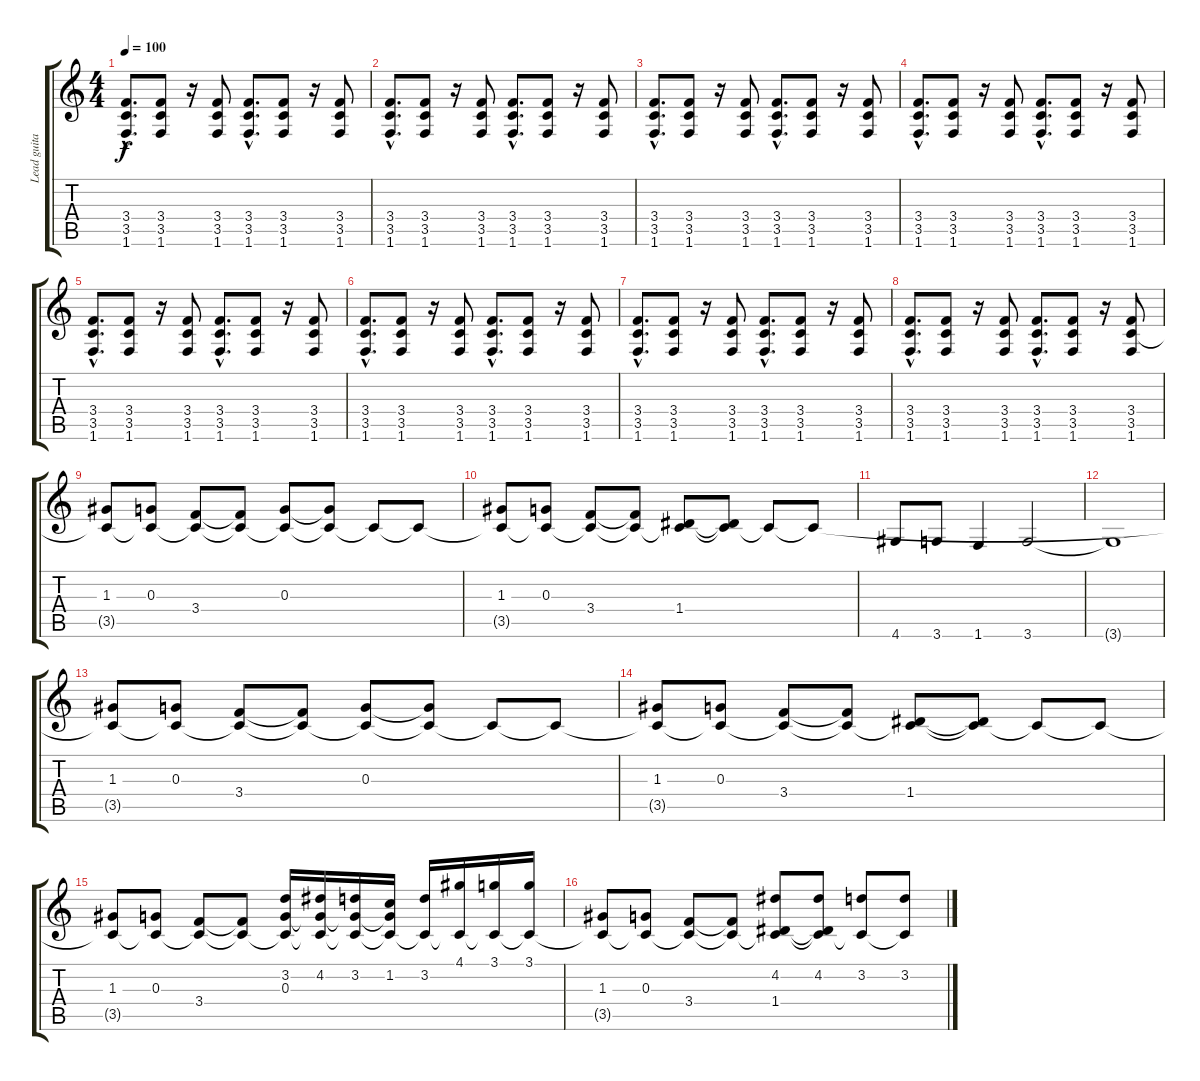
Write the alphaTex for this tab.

\track ("Lead guitar" "Lead guita") {instrument distortionguitar}
\staff {score tabs}
\tuning (E4 B3 G3 D3 A2 E2) {hide}
\ts (4 4)
\tempo 100
\clef g2
\ks c
(3.4{hac} 3.5{hac} 1.6{hac}).8{d dy f} (3.4 3.5 1.6).8 r.16 (3.4 3.5 1.6).8 (3.4{hac} 3.5{hac} 1.6{hac}).8{d} (3.4 3.5 1.6).8 r.16 (3.4 3.5 1.6).8 |
(3.4{hac} 3.5{hac} 1.6{hac}).8{d} (3.4 3.5 1.6).8 r.16 (3.4 3.5 1.6).8 (3.4{hac} 3.5{hac} 1.6{hac}).8{d} (3.4 3.5 1.6).8 r.16 (3.4 3.5 1.6).8 |
(3.4{hac} 3.5{hac} 1.6{hac}).8{d} (3.4 3.5 1.6).8 r.16 (3.4 3.5 1.6).8 (3.4{hac} 3.5{hac} 1.6{hac}).8{d} (3.4 3.5 1.6).8 r.16 (3.4 3.5 1.6).8 |
(3.4{hac} 3.5{hac} 1.6{hac}).8{d} (3.4 3.5 1.6).8 r.16 (3.4 3.5 1.6).8 (3.4{hac} 3.5{hac} 1.6{hac}).8{d} (3.4 3.5 1.6).8 r.16 (3.4 3.5 1.6).8 |
(3.4{hac} 3.5{hac} 1.6{hac}).8{d} (3.4 3.5 1.6).8 r.16 (3.4 3.5 1.6).8 (3.4{hac} 3.5{hac} 1.6{hac}).8{d} (3.4 3.5 1.6).8 r.16 (3.4 3.5 1.6).8 |
(3.4{hac} 3.5{hac} 1.6{hac}).8{d instrument distortionguitar} (3.4 3.5 1.6).8 r.16 (3.4 3.5 1.6).8 (3.4{hac} 3.5{hac} 1.6{hac}).8{d} (3.4 3.5 1.6).8 r.16 (3.4 3.5 1.6).8 |
(3.4{hac} 3.5{hac} 1.6{hac}).8{d} (3.4 3.5 1.6).8 r.16 (3.4 3.5 1.6).8 (3.4{hac} 3.5{hac} 1.6{hac}).8{d} (3.4 3.5 1.6).8 r.16 (3.4 3.5 1.6).8 |
(3.4{hac} 3.5{hac} 1.6{hac}).8{d} (3.4 3.5 1.6).8 r.16 (3.4 3.5 1.6).8 (3.4{hac} 3.5{hac} 1.6{hac}).8{d} (3.4 3.5 1.6).8 r.16 (3.4 3.5 1.6).8 |
(1.3 3.5{t}).8 (0.3 3.5{t}).8 (3.4 3.5{t}).8 (3.4{t} 3.5{t}).8 (0.3 3.5{t}).8 (0.3{t} 3.5{t}).8 3.5{t}.8 3.5{t}.8 |
(1.3 3.5{t}).8 (0.3 3.5{t}).8 (3.4 3.5{t}).8 (3.4{t} 3.5{t}).8 (1.4 3.5{t}).8 (1.4{t} 3.5{t}).8 3.5{t}.8 3.5{t}.8 |
4.6.8 3.6.8 1.6.4 3.6.2 |
3.6{t}.1 |
(1.3 3.5{t}).8 (0.3 3.5{t}).8 (3.4 3.5{t}).8 (3.4{t} 3.5{t}).8 (0.3 3.5{t}).8 (0.3{t} 3.5{t}).8 3.5{t}.8 3.5{t}.8 |
(1.3 3.5{t}).8 (0.3 3.5{t}).8 (3.4 3.5{t}).8 (3.4{t} 3.5{t}).8 (1.4 3.5{t}).8 (1.4{t} 3.5{t}).8 3.5{t}.8 3.5{t}.8 |
(1.3 3.5{t}).8 (0.3 3.5{t}).8 (3.4 3.5{t}).8 (3.4{t} 3.5{t}).8 (3.2 0.3 3.5{t}).16 (4.2 0.3{t} 3.5{t}).16 (3.2 0.3{t} 3.5{t}).16 (1.2 0.3{t} 3.5{t}).16 (3.2 3.5{t}).16 (4.1 3.5{t}).16 (3.1 3.5{t}).16 (3.1 3.5{t}).16 |
(1.3 3.5{t}).8 (0.3 3.5{t}).8 (3.4 3.5{t}).8 (3.4{t} 3.5{t}).8 (4.2 1.4 3.5{t}).8 (4.2 1.4{t} 3.5{t}).8 (3.2 3.5{t}).8 (3.2 3.5{t}).8
